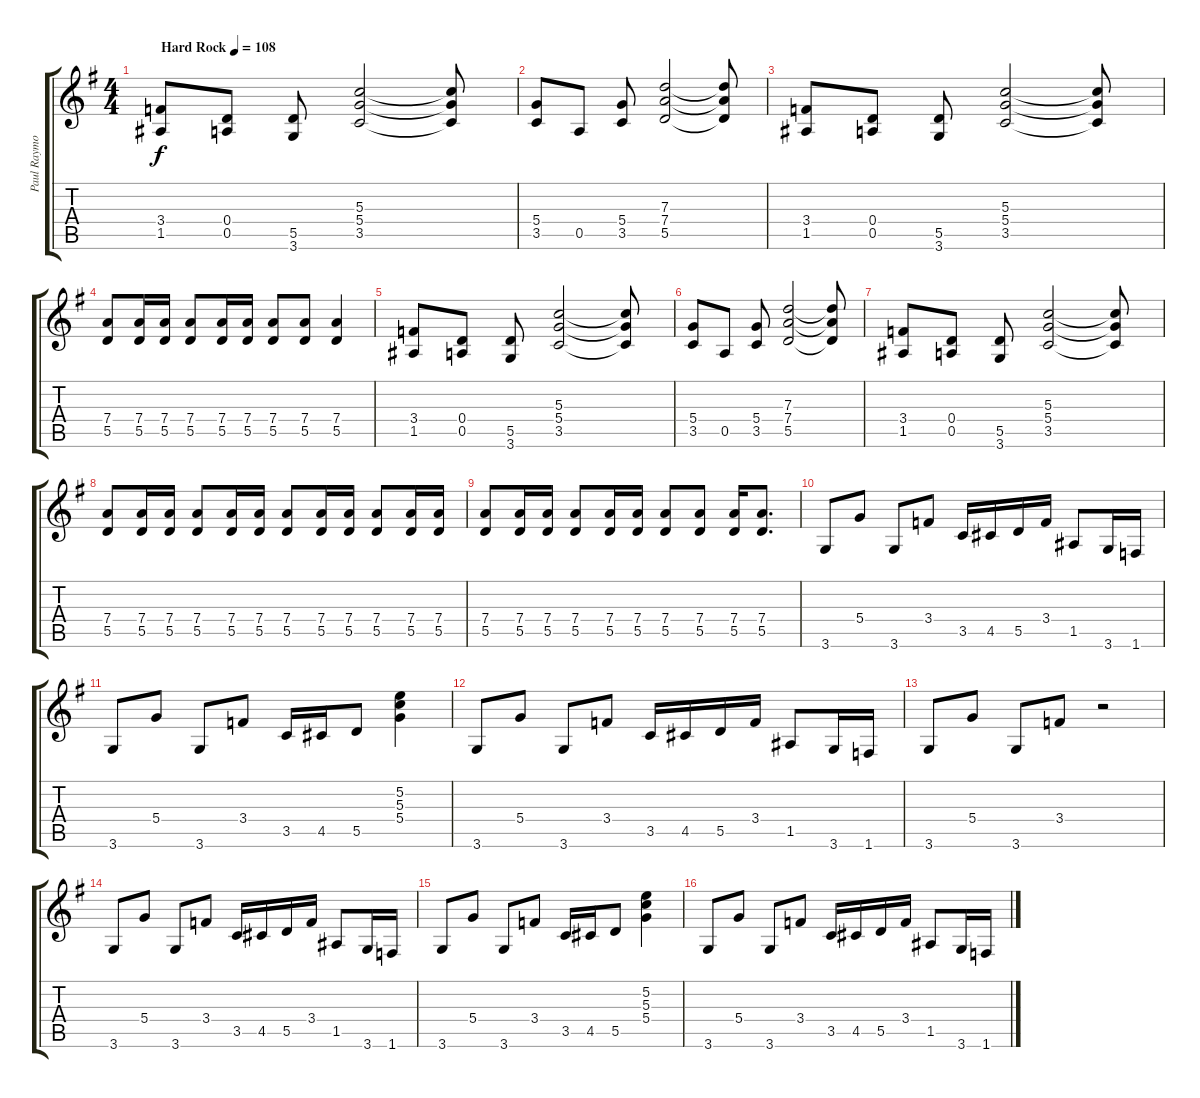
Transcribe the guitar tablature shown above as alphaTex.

\track ("Paul Raymond Guitar" "Paul Raymo") {instrument distortionguitar}
\staff {score tabs}
\tuning (E4 B3 G3 D3 A2 E2) {hide}
\ts (4 4)
\tempo (108 "Hard Rock")
\clef g2
\ks g
(3.4 1.5).8{dy f instrument distortionguitar} (0.4 0.5).8 (5.5 3.6).8 (5.3 5.4 3.5).2 (5.3{t} 5.4{t} 3.5{t}).8 |
(5.4 3.5).8 0.5.8 (5.4 3.5).8 (7.3 7.4 5.5).2 (7.3{t} 7.4{t} 5.5{t}).8 |
(3.4 1.5).8 (0.4 0.5).8 (5.5 3.6).8 (5.3 5.4 3.5).2 (5.3{t} 5.4{t} 3.5{t}).8 |
(7.4 5.5).8 (7.4 5.5).16 (7.4 5.5).16 (7.4 5.5).8 (7.4 5.5).16 (7.4 5.5).16 (7.4 5.5).8 (7.4 5.5).8 (7.4 5.5).4 |
(3.4 1.5).8 (0.4 0.5).8 (5.5 3.6).8 (5.3 5.4 3.5).2 (5.3{t} 5.4{t} 3.5{t}).8 |
(5.4 3.5).8 0.5.8 (5.4 3.5).8 (7.3 7.4 5.5).2 (7.3{t} 7.4{t} 5.5{t}).8 |
(3.4 1.5).8 (0.4 0.5).8 (5.5 3.6).8 (5.3 5.4 3.5).2 (5.3{t} 5.4{t} 3.5{t}).8 |
(7.4 5.5).8 (7.4 5.5).16 (7.4 5.5).16 (7.4 5.5).8 (7.4 5.5).16 (7.4 5.5).16 (7.4 5.5).8 (7.4 5.5).16 (7.4 5.5).16 (7.4 5.5).8 (7.4 5.5).16 (7.4 5.5).16 |
(7.4 5.5).8 (7.4 5.5).16 (7.4 5.5).16 (7.4 5.5).8 (7.4 5.5).16 (7.4 5.5).16 (7.4 5.5).8 (7.4 5.5).8 (7.4 5.5).16 (7.4 5.5).8{d} |
3.6.8{balance 16} 5.4.8 3.6.8 3.4.8 3.5.16 4.5.16 5.5.16 3.4.16 1.5.8 3.6.16 1.6.16 |
3.6.8 5.4.8 3.6.8 3.4.8 3.5.16 4.5.16 5.5.8 (5.2 5.3 5.4).4 |
3.6.8 5.4.8 3.6.8 3.4.8 3.5.16 4.5.16 5.5.16 3.4.16 1.5.8 3.6.16 1.6.16 |
3.6.8 5.4.8 3.6.8 3.4.8 r.2 |
3.6.8 5.4.8 3.6.8 3.4.8 3.5.16 4.5.16 5.5.16 3.4.16 1.5.8 3.6.16 1.6.16 |
3.6.8 5.4.8 3.6.8 3.4.8 3.5.16 4.5.16 5.5.8 (5.2 5.3 5.4).4 |
3.6.8 5.4.8 3.6.8 3.4.8 3.5.16 4.5.16 5.5.16 3.4.16 1.5.8 3.6.16 1.6.16
